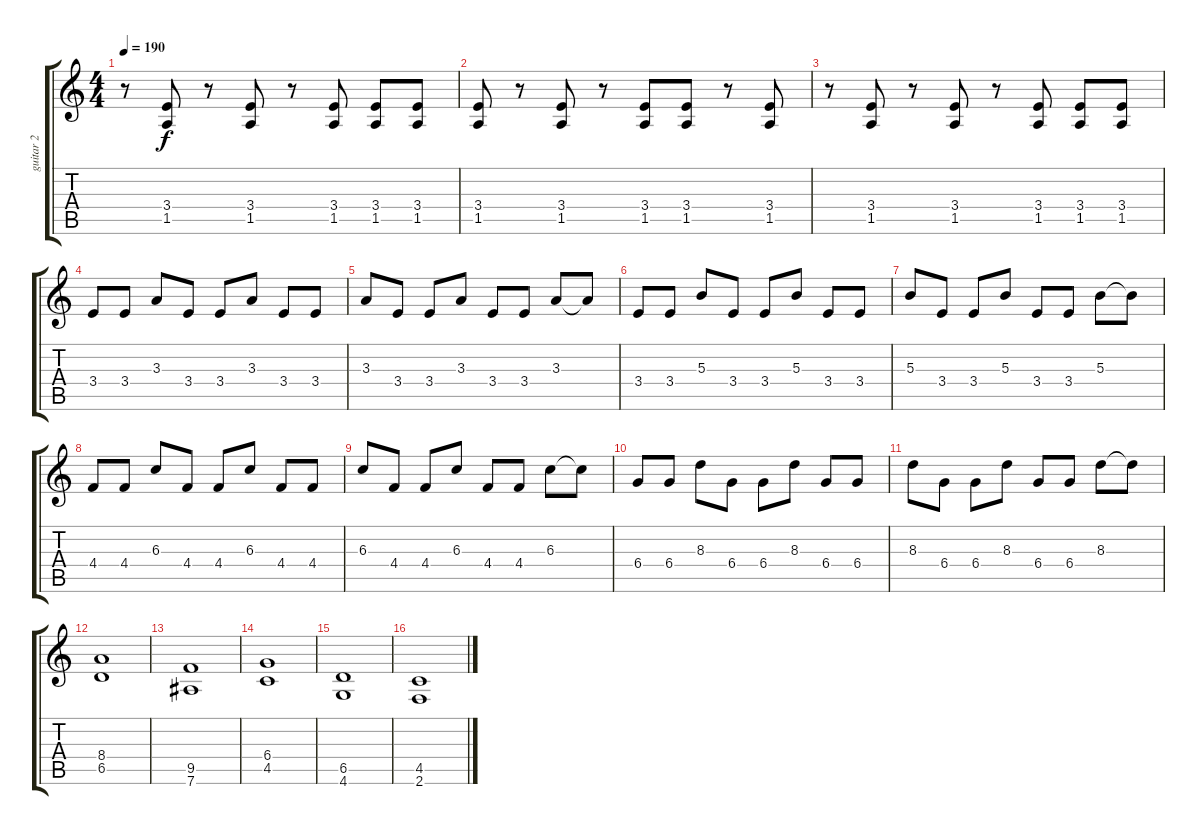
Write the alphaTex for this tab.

\track ("guitar 2" "guitar 2") {instrument distortionguitar}
\staff {score tabs}
\tuning (Eb4 Bb3 Gb3 Db3 Ab2 Eb2) {hide}
\ts (4 4)
\tempo 190
\clef g2
\ks c
r.8{dy f} (3.4 1.5).8 r.8 (3.4 1.5).8 r.8 (3.4 1.5).8 (3.4 1.5).8 (3.4 1.5).8 |
(3.4 1.5).8 r.8 (3.4 1.5).8 r.8 (3.4 1.5).8 (3.4 1.5).8 r.8 (3.4 1.5).8 |
r.8 (3.4 1.5).8 r.8 (3.4 1.5).8 r.8 (3.4 1.5).8 (3.4 1.5).8 (3.4 1.5).8 |
3.4.8{volume 8} 3.4.8 3.3.8 3.4.8 3.4.8 3.3.8 3.4.8 3.4.8 |
3.3.8 3.4.8 3.4.8 3.3.8 3.4.8 3.4.8 3.3.8 3.3{t}.8 |
3.4.8 3.4.8 5.3.8 3.4.8 3.4.8 5.3.8 3.4.8 3.4.8 |
5.3.8 3.4.8 3.4.8 5.3.8 3.4.8 3.4.8 5.3.8 5.3{t}.8 |
4.4.8 4.4.8 6.3.8 4.4.8 4.4.8 6.3.8 4.4.8 4.4.8 |
6.3.8 4.4.8 4.4.8 6.3.8 4.4.8 4.4.8 6.3.8 6.3{t}.8 |
6.4.8 6.4.8 8.3.8 6.4.8 6.4.8 8.3.8 6.4.8 6.4.8 |
8.3.8 6.4.8 6.4.8 8.3.8 6.4.8 6.4.8 8.3.8 8.3{t}.8 |
(8.4 6.5).1{volume 11} |
(9.5 7.6).1 |
(6.4 4.5).1 |
(6.5 4.6).1 |
(4.5 2.6).1
